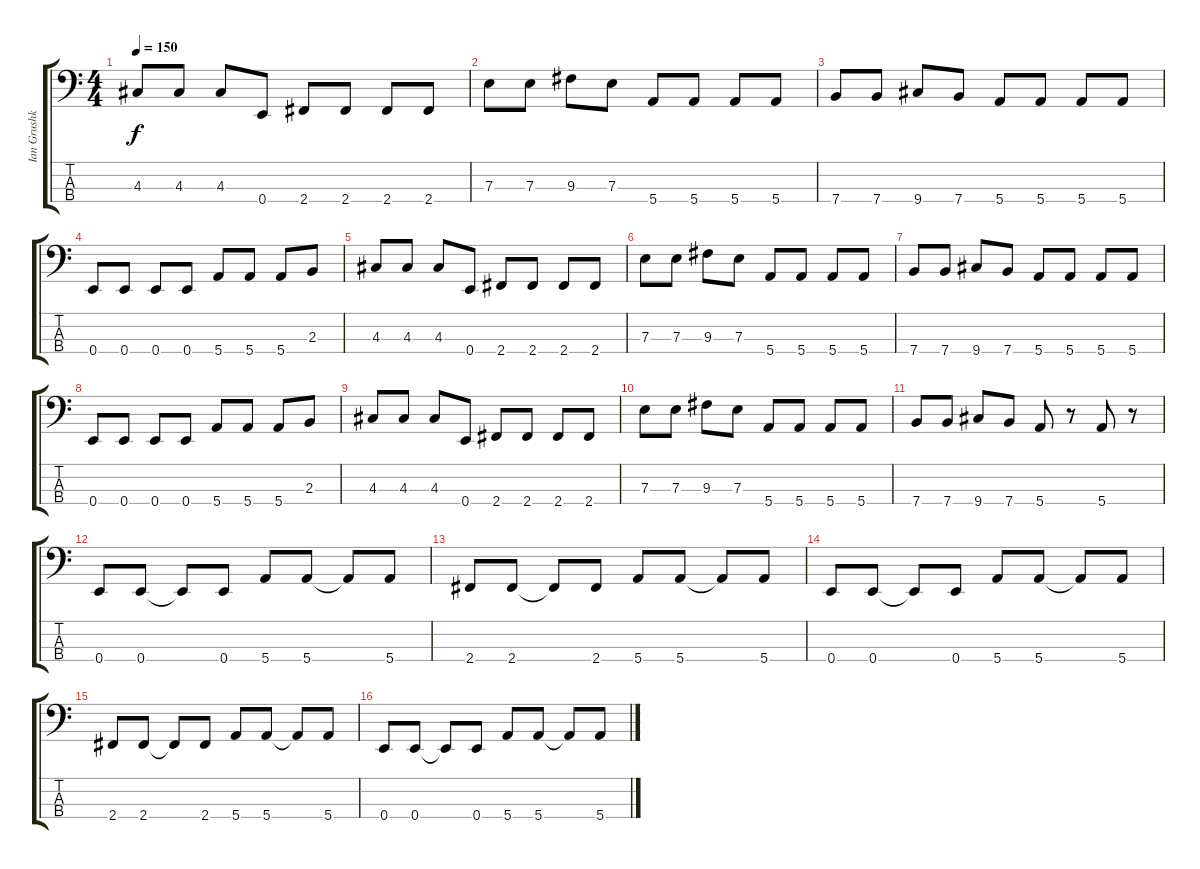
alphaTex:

\track ("Ian Grushka - Bass" "Ian Grushk") {instrument electricbasspick}
\staff {score tabs}
\tuning (G2 D2 A1 E1) {hide}
\ts (4 4)
\tempo 150
\clef f4
\ks c
4.3.8{dy f} 4.3.8 4.3.8 0.4.8 2.4.8 2.4.8 2.4.8 2.4.8 |
7.3.8 7.3.8 9.3.8 7.3.8 5.4.8 5.4.8 5.4.8 5.4.8 |
7.4.8 7.4.8 9.4.8 7.4.8 5.4.8 5.4.8 5.4.8 5.4.8 |
0.4.8 0.4.8 0.4.8 0.4.8 5.4.8 5.4.8 5.4.8 2.3.8 |
4.3.8 4.3.8 4.3.8 0.4.8 2.4.8 2.4.8 2.4.8 2.4.8 |
7.3.8 7.3.8 9.3.8 7.3.8 5.4.8 5.4.8 5.4.8 5.4.8 |
7.4.8 7.4.8 9.4.8 7.4.8 5.4.8 5.4.8 5.4.8 5.4.8 |
0.4.8 0.4.8 0.4.8 0.4.8 5.4.8 5.4.8 5.4.8 2.3.8 |
4.3.8 4.3.8 4.3.8 0.4.8 2.4.8 2.4.8 2.4.8 2.4.8 |
7.3.8 7.3.8 9.3.8 7.3.8 5.4.8 5.4.8 5.4.8 5.4.8 |
7.4.8 7.4.8 9.4.8 7.4.8 5.4.8 r.8 5.4.8 r.8 |
0.4.8 0.4.8 0.4{t}.8 0.4.8 5.4.8 5.4.8 5.4{t}.8 5.4.8 |
2.4.8 2.4.8 2.4{t}.8 2.4.8 5.4.8 5.4.8 5.4{t}.8 5.4.8 |
0.4.8 0.4.8 0.4{t}.8 0.4.8 5.4.8 5.4.8 5.4{t}.8 5.4.8 |
2.4.8 2.4.8 2.4{t}.8 2.4.8 5.4.8 5.4.8 5.4{t}.8 5.4.8 |
0.4.8 0.4.8 0.4{t}.8 0.4.8 5.4.8 5.4.8 5.4{t}.8 5.4.8
